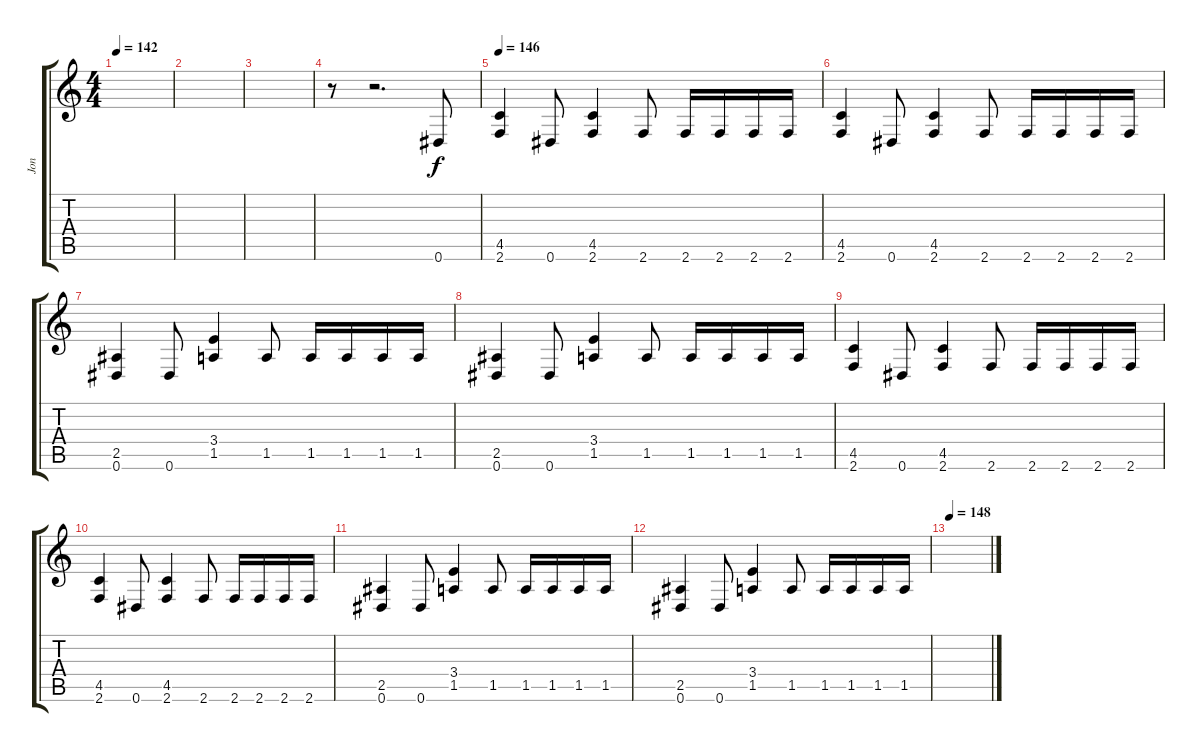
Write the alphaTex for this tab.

\track ("Jon" "Jon") {instrument distortionguitar}
\staff {score tabs}
\tuning (Eb4 Bb3 Gb3 Db3 Ab2 Eb2) {hide}
\ts (4 4)
\tempo 142
\clef g2
\ks c
|
|
|
r.8 r.2{d} 0.6.8 |
\tempo 146
(4.5 2.6).4 0.6.8 (4.5 2.6).4 2.6.8 2.6.16 2.6.16 2.6.16 2.6.16 |
(4.5 2.6).4 0.6.8 (4.5 2.6).4 2.6.8 2.6.16 2.6.16 2.6.16 2.6.16 |
(2.5 0.6).4 0.6.8 (3.4 1.5).4 1.5.8 1.5.16 1.5.16 1.5.16 1.5.16 |
(2.5 0.6).4 0.6.8 (3.4 1.5).4 1.5.8 1.5.16 1.5.16 1.5.16 1.5.16 |
(4.5 2.6).4 0.6.8 (4.5 2.6).4 2.6.8 2.6.16 2.6.16 2.6.16 2.6.16 |
(4.5 2.6).4 0.6.8 (4.5 2.6).4 2.6.8 2.6.16 2.6.16 2.6.16 2.6.16 |
(2.5 0.6).4 0.6.8 (3.4 1.5).4 1.5.8 1.5.16 1.5.16 1.5.16 1.5.16 |
(2.5 0.6).4 0.6.8 (3.4 1.5).4 1.5.8 1.5.16 1.5.16 1.5.16 1.5.16 |
\tempo 148
